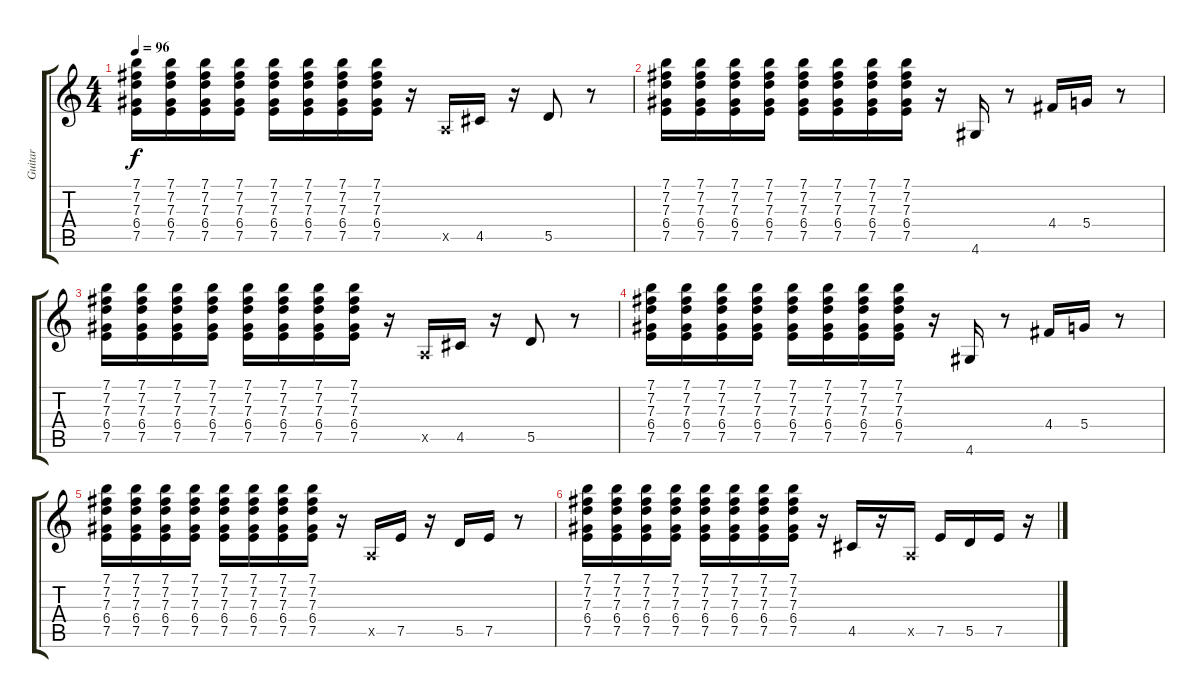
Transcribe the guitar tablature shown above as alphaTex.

\track ("Guitar" "Guitar") {instrument electricguitarclean}
\staff {score tabs}
\tuning (E4 B3 G3 D3 A2 E2) {hide}
\ts (4 4)
\tempo 96
\clef g2
\ks c
(7.1 7.2 7.3 6.4 7.5).16{dy f instrument electricguitarclean} (7.1 7.2 7.3 6.4 7.5).16 (7.1 7.2 7.3 6.4 7.5).16 (7.1 7.2 7.3 6.4 7.5).16 (7.1 7.2 7.3 6.4 7.5).16 (7.1 7.2 7.3 6.4 7.5).16 (7.1 7.2 7.3 6.4 7.5).16 (7.1 7.2 7.3 6.4 7.5).16 r.16 0.5{x}.16 4.5.16 r.16 5.5.8 r.8 |
(7.1 7.2 7.3 6.4 7.5).16 (7.1 7.2 7.3 6.4 7.5).16 (7.1 7.2 7.3 6.4 7.5).16 (7.1 7.2 7.3 6.4 7.5).16 (7.1 7.2 7.3 6.4 7.5).16 (7.1 7.2 7.3 6.4 7.5).16 (7.1 7.2 7.3 6.4 7.5).16 (7.1 7.2 7.3 6.4 7.5).16 r.16 4.6.16 r.8 4.4.16 5.4.16 r.8 |
(7.1 7.2 7.3 6.4 7.5).16 (7.1 7.2 7.3 6.4 7.5).16 (7.1 7.2 7.3 6.4 7.5).16 (7.1 7.2 7.3 6.4 7.5).16 (7.1 7.2 7.3 6.4 7.5).16 (7.1 7.2 7.3 6.4 7.5).16 (7.1 7.2 7.3 6.4 7.5).16 (7.1 7.2 7.3 6.4 7.5).16 r.16 0.5{x}.16 4.5.16 r.16 5.5.8 r.8 |
(7.1 7.2 7.3 6.4 7.5).16 (7.1 7.2 7.3 6.4 7.5).16 (7.1 7.2 7.3 6.4 7.5).16 (7.1 7.2 7.3 6.4 7.5).16 (7.1 7.2 7.3 6.4 7.5).16 (7.1 7.2 7.3 6.4 7.5).16 (7.1 7.2 7.3 6.4 7.5).16 (7.1 7.2 7.3 6.4 7.5).16 r.16 4.6.16 r.8 4.4.16 5.4.16 r.8 |
(7.1 7.2 7.3 6.4 7.5).16 (7.1 7.2 7.3 6.4 7.5).16 (7.1 7.2 7.3 6.4 7.5).16 (7.1 7.2 7.3 6.4 7.5).16 (7.1 7.2 7.3 6.4 7.5).16 (7.1 7.2 7.3 6.4 7.5).16 (7.1 7.2 7.3 6.4 7.5).16 (7.1 7.2 7.3 6.4 7.5).16 r.16 0.5{x}.16 7.5.16 r.16 5.5.16 7.5.16 r.8 |
(7.1 7.2 7.3 6.4 7.5).16 (7.1 7.2 7.3 6.4 7.5).16 (7.1 7.2 7.3 6.4 7.5).16 (7.1 7.2 7.3 6.4 7.5).16 (7.1 7.2 7.3 6.4 7.5).16 (7.1 7.2 7.3 6.4 7.5).16 (7.1 7.2 7.3 6.4 7.5).16 (7.1 7.2 7.3 6.4 7.5).16 r.16 4.5.16 r.16 0.5{x}.16 7.5.16 5.5.16 7.5.16 r.16
